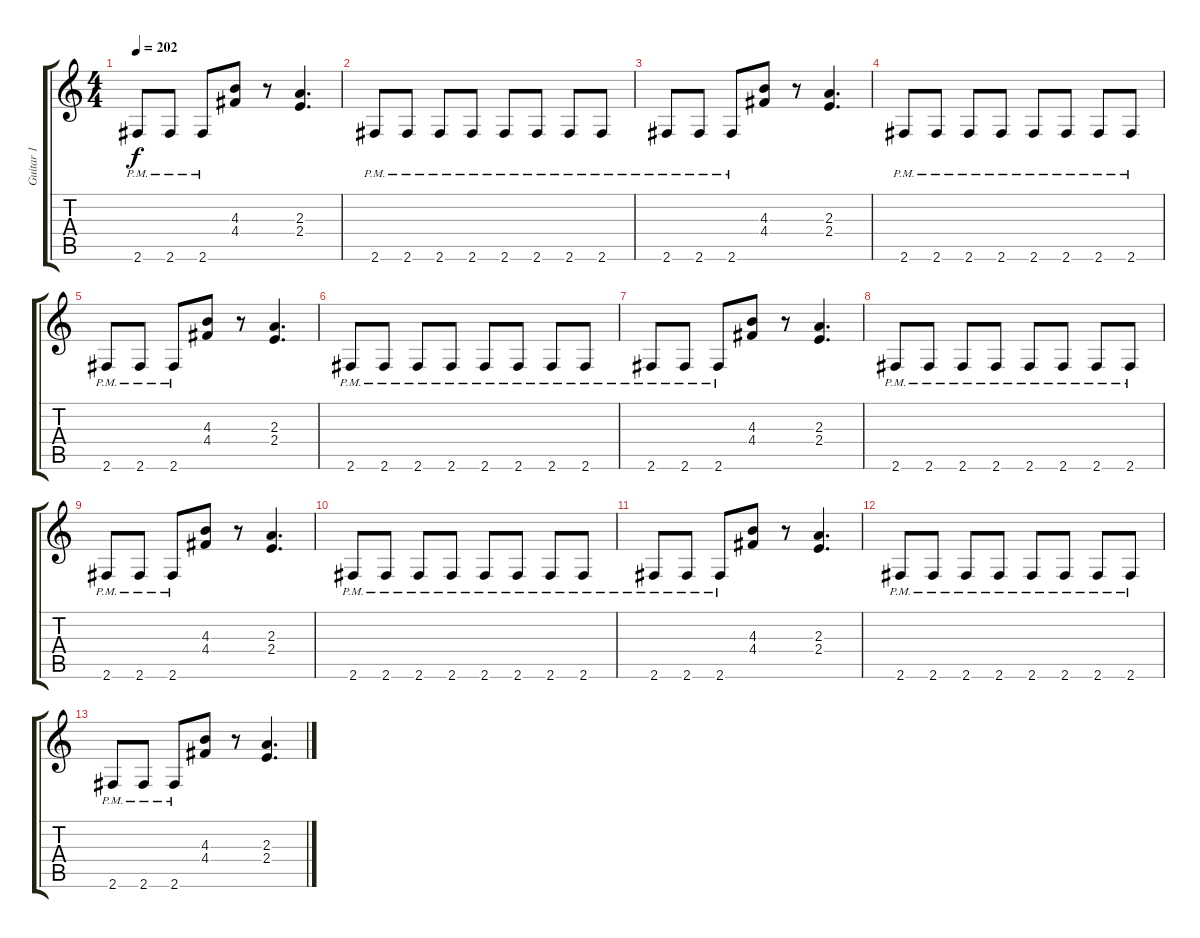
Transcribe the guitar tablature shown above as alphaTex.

\track ("Guitar 1" "Guitar 1") {instrument overdrivenguitar}
\staff {score tabs}
\tuning (E4 B3 G3 D3 A2 E2) {hide}
\ts (4 4)
\tempo 202
\clef g2
\ks c
2.6{pm}.8{dy f} 2.6{pm}.8 2.6{pm}.8 (4.3 4.4).8 r.8 (2.3 2.4).4{d} |
2.6{pm}.8 2.6{pm}.8 2.6{pm}.8 2.6{pm}.8 2.6{pm}.8 2.6{pm}.8 2.6{pm}.8 2.6{pm}.8 |
2.6{pm}.8 2.6{pm}.8 2.6{pm}.8 (4.3 4.4).8 r.8 (2.3 2.4).4{d} |
2.6{pm}.8 2.6{pm}.8 2.6{pm}.8 2.6{pm}.8 2.6{pm}.8 2.6{pm}.8 2.6{pm}.8 2.6{pm}.8 |
2.6{pm}.8 2.6{pm}.8 2.6{pm}.8 (4.3 4.4).8 r.8 (2.3 2.4).4{d} |
2.6{pm}.8 2.6{pm}.8 2.6{pm}.8 2.6{pm}.8 2.6{pm}.8 2.6{pm}.8 2.6{pm}.8 2.6{pm}.8 |
2.6{pm}.8 2.6{pm}.8 2.6{pm}.8 (4.3 4.4).8 r.8 (2.3 2.4).4{d} |
2.6{pm}.8 2.6{pm}.8 2.6{pm}.8 2.6{pm}.8 2.6{pm}.8 2.6{pm}.8 2.6{pm}.8 2.6{pm}.8 |
2.6{pm}.8 2.6{pm}.8 2.6{pm}.8 (4.3 4.4).8 r.8 (2.3 2.4).4{d} |
2.6{pm}.8 2.6{pm}.8 2.6{pm}.8 2.6{pm}.8 2.6{pm}.8 2.6{pm}.8 2.6{pm}.8 2.6{pm}.8 |
2.6{pm}.8 2.6{pm}.8 2.6{pm}.8 (4.3 4.4).8 r.8 (2.3 2.4).4{d} |
2.6{pm}.8 2.6{pm}.8 2.6{pm}.8 2.6{pm}.8 2.6{pm}.8 2.6{pm}.8 2.6{pm}.8 2.6{pm}.8 |
2.6{pm}.8 2.6{pm}.8 2.6{pm}.8 (4.3 4.4).8 r.8 (2.3 2.4).4{d}
